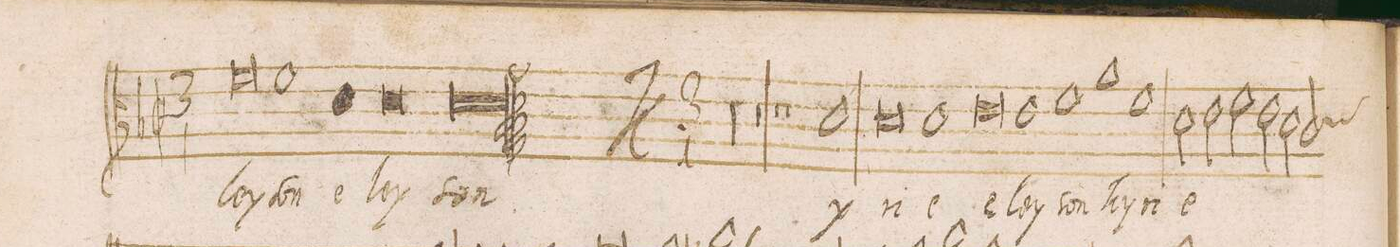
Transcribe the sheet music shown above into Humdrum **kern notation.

**kern	**text
*I"DISCANTVS	*
*clefC3	*
*k[b-]	*
*M3/1	*
0f	-ley-
1f	-son
=32	=32
1d	e-
0d	-ley-
=33	=33
0d	-son
1ryy	.
=34||	=34||
*M3/1	*
0.r	.
=35	=35
0.r	.
=36	=36
0.r	.
=37	=37
1r	.
1r	.
1d	Ky-
=38	=38
0d	-ri-
1d	-e
=39	=39
0e	e-
1e	-ley-
=40	=40
1f	-son
1a	ky-
1f	-ri-
=41	=41
2d\	-e
2e\	.
2f\	.
2e\	.
2d\	.
*custos:d	*
2c/	.
=42	=42
*-	*-
